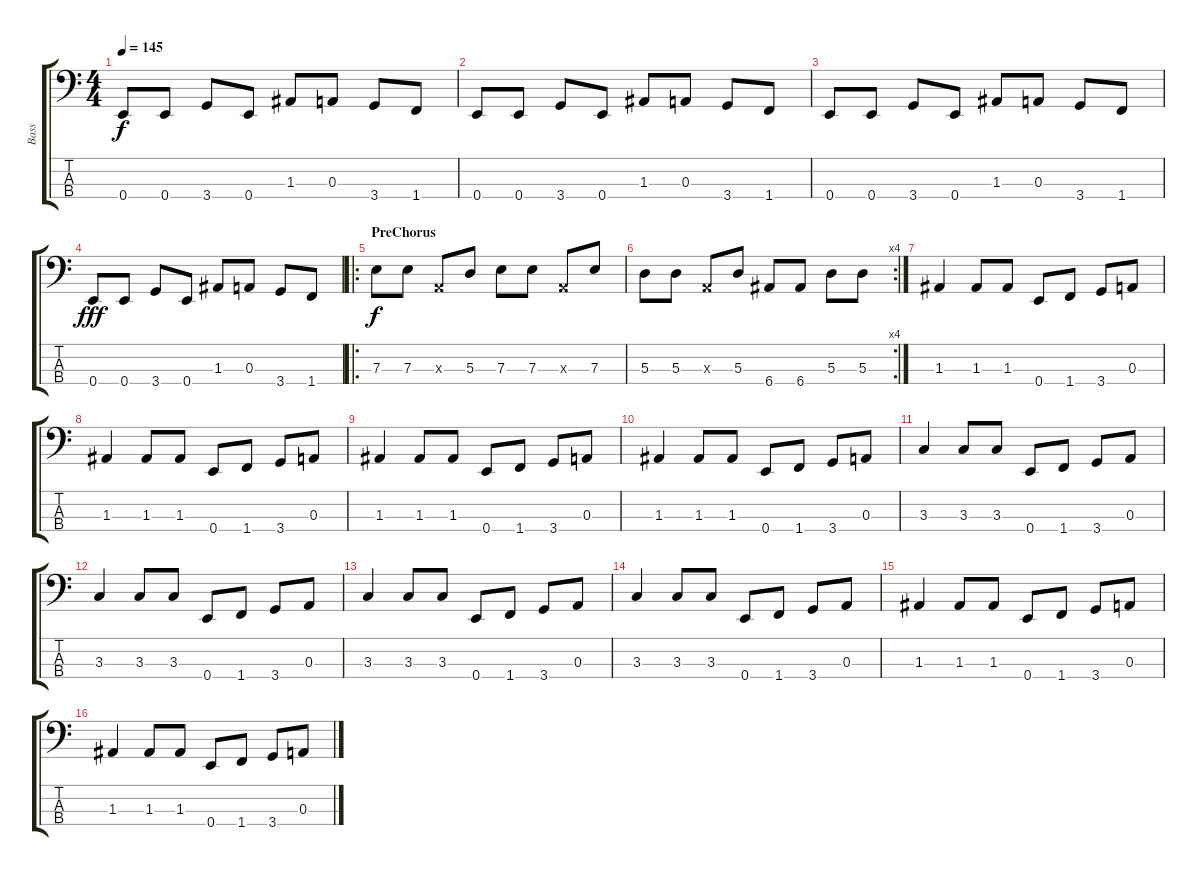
\track ("Bass" "Bass") {instrument electricbasspick}
\staff {score tabs}
\tuning (G2 D2 A1 E1) {hide}
\ts (4 4)
\tempo 145
\clef f4
\ks c
0.4.8{dy f} 0.4.8 3.4.8 0.4.8 1.3.8 0.3.8 3.4.8 1.4.8 |
0.4.8 0.4.8 3.4.8 0.4.8 1.3.8 0.3.8 3.4.8 1.4.8 |
0.4.8 0.4.8 3.4.8 0.4.8 1.3.8 0.3.8 3.4.8 1.4.8 |
0.4.8{dy fff} 0.4.8 3.4.8 0.4.8 1.3.8 0.3.8 3.4.8 1.4.8 |
\ro
\section ("" "PreChorus")
7.3.8{dy f} 7.3.8 0.3{x}.8 5.3.8 7.3.8 7.3.8 0.3{x}.8 7.3.8 |
\rc 4
5.3.8 5.3.8 0.3{x}.8 5.3.8 6.4.8 6.4.8 5.3.8 5.3.8 |
1.3.4 1.3.8 1.3.8 0.4.8 1.4.8 3.4.8 0.3.8 |
1.3.4 1.3.8 1.3.8 0.4.8 1.4.8 3.4.8 0.3.8 |
1.3.4 1.3.8 1.3.8 0.4.8 1.4.8 3.4.8 0.3.8 |
1.3.4 1.3.8 1.3.8 0.4.8 1.4.8 3.4.8 0.3.8 |
3.3.4 3.3.8 3.3.8 0.4.8 1.4.8 3.4.8 0.3.8 |
3.3.4 3.3.8 3.3.8 0.4.8 1.4.8 3.4.8 0.3.8 |
3.3.4 3.3.8 3.3.8 0.4.8 1.4.8 3.4.8 0.3.8 |
3.3.4 3.3.8 3.3.8 0.4.8 1.4.8 3.4.8 0.3.8 |
1.3.4 1.3.8 1.3.8 0.4.8 1.4.8 3.4.8 0.3.8 |
1.3.4 1.3.8 1.3.8 0.4.8 1.4.8 3.4.8 0.3.8
